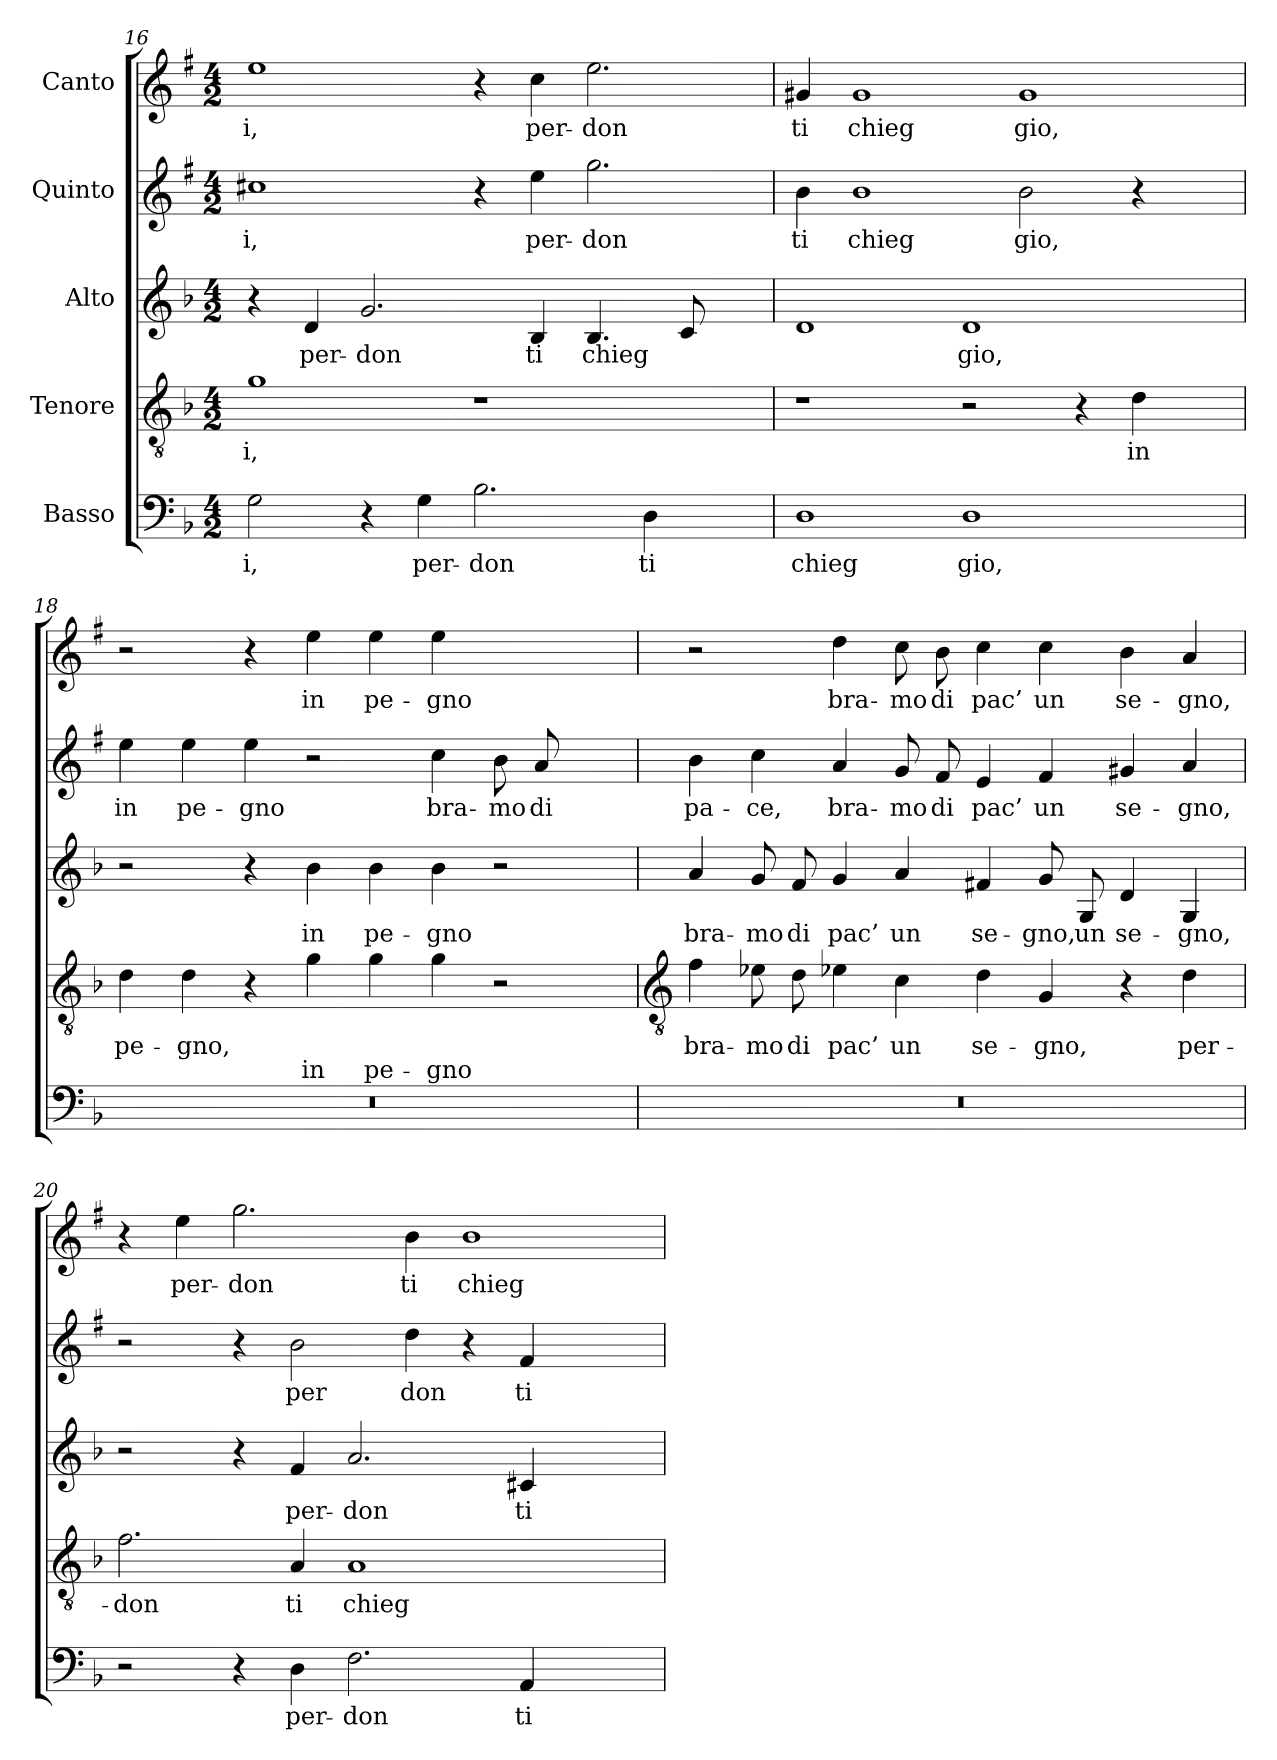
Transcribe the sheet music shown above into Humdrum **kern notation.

**kern	**text	**kern	**text	**text	**kern	**text	**kern	**text	**kern	**text
*part5	*part5	*part4	*part4	*part4	*part3	*part3	*part2	*part2	*part1	*part1
*staff5	*staff5	*staff4	*staff4	*staff4	*staff3	*staff3	*staff2	*staff2	*staff1	*staff1
*I"Basso	*	*I"Tenore	*	*	*I"Alto	*	*I"Quinto	*	*I"Canto	*
!!LO:LB:g=z
*clefF4	*	*clefGv2	*	*	*clefG2	*	*clefG2	*	*clefG2	*
*	*	*	*	*	*	*	*ITrd1c2	*	*ITrd1c2	*
*k[b-]	*	*k[b-]	*	*	*k[b-]	*	*k[b-]	*	*k[b-]	*
*F:	*	*F:	*	*	*F:	*	*F:	*	*F:	*
*M4/2	*	*M4/2	*	*	*M4/2	*	*M4/2	*	*M4/2	*
=16	=16	=16	=16	=16	=16	=16	=16	=16	=16	=16
!	!LO:LY:b	!	!LO:LY:b	!	!	!	!	!LO:LY:b	!	!LO:LY:b
2G	i,	1g	i,	.	4r	.	1bn	-i,	1dd	-i,
!	!	!	!	!	!	!LO:LY:b	!	!	!	!
.	.	.	.	.	4d	per-	.	.	.	.
!	!	!	!	!	!	!LO:LY:b	!	!	!	!
4r	.	.	.	.	2.g	-don	.	.	.	.
!	!LO:LY:b	!	!	!	!	!	!	!	!	!
4G	per-	.	.	.	.	.	.	.	.	.
!	!LO:LY:b	!	!	!	!	!	!	!	!	!
2.B-	-don	1r	.	.	.	.	4r	.	4r	.
!	!	!	!	!	!	!LO:LY:b	!	!LO:LY:b	!	!LO:LY:b
.	.	.	.	.	4B-	ti	4dd	per-	4b-	per-
!	!	!	!	!	!	!LO:LY:b	!	!LO:LY:b	!	!LO:LY:b
.	.	.	.	.	4.B-	chieg	2.ff	-don	2.dd	-don
!	!LO:LY:b	!	!	!	!	!	!	!	!	!
4D	ti	.	.	.	.	.	.	.	.	.
.	.	.	.	.	8c	.	.	.	.	.
4ryy	.	4ryy	.	.	4ryy	.	.	.	.	.
=17	=17	=17	=17	=17	=17	=17	=17	=17	=17	=17
!	!LO:LY:b	!	!	!	!	!	!	!LO:LY:b	!	!LO:LY:b
1D	chieg	1r	.	.	1d	.	4a	ti	4f#X	ti
!	!	!	!	!	!	!	!	!LO:LY:b	!	!LO:LY:b
.	.	.	.	.	.	.	1a	chieg	1f#	chieg
!	!LO:LY:b	!	!	!	!	!LO:LY:b	!	!	!	!
1D	gio,	2r	.	.	1d	gio,	.	.	.	.
!	!	!	!	!	!	!	!	!LO:LY:b	!	!LO:LY:b
.	.	.	.	.	.	.	2a	gio,	1f#	gio,
.	.	4r	.	.	.	.	.	.	.	.
!	!	!	!LO:LY:b	!	!	!	!	!	!	!
.	.	4d	in	.	.	.	4r	.	.	.
4ryy	.	4ryy	.	.	4ryy	.	4ryy	.	.	.
=18	=18	=18	=18	=18	=18	=18	=18	=18	=18	=18
!	!	!	!LO:LY:b	!	!	!	!	!LO:LY:b	!	!
0r	.	4d	pe-	.	2r	.	4dd	in	2r	.
!	!	!	!LO:LY:b	!	!	!	!	!LO:LY:b	!	!
.	.	4d	-gno,	.	.	.	4dd	pe-	.	.
!	!	!	!	!	!	!	!	!LO:LY:b	!	!
.	.	4r	.	.	4r	.	4dd	-gno	4r	.
!	!	!	!	!LO:LY:b	!	!LO:LY:b	!	!	!	!LO:LY:b
.	.	4g	.	in	4b-	in	2r	.	4dd	in
!	!	!	!	!LO:LY:b	!	!LO:LY:b	!	!	!	!LO:LY:b
.	.	4g	.	pe-	4b-	pe-	.	.	4dd	pe-
!	!	!	!	!LO:LY:b	!	!LO:LY:b	!	!LO:LY:b	!	!LO:LY:b
.	.	4g	.	-gno	4b-	-gno	4b-	bra-	4dd	-gno
!	!	!	!	!	!	!	!	!LO:LY:b	!	!
.	.	2r	.	.	2r	.	8a	-mo	2ryy	.
!	!	!	!	!	!	!	!	!LO:LY:b	!	!
.	.	.	.	.	.	.	8g	di	.	.
.	.	.	.	.	.	.	4ryy	.	.	.
!!LO:LB:g=z
=19	=19	=19	=19	=19	=19	=19	=19	=19	=19	=19
*	*	*clefGv2	*	*	*	*	*	*	*	*
!	!	!	!LO:LY:b	!	!	!LO:LY:b	!	!LO:LY:b	!	!
0r	.	4f	bra-	.	4a	bra-	4a	pa-	2r	.
!	!	!	!LO:LY:b	!	!	!LO:LY:b	!	!LO:LY:b	!	!
.	.	8e-X	-mo	.	8g	-mo	4b-	-ce,	.	.
!	!	!	!LO:LY:b	!	!	!LO:LY:b	!	!	!	!
.	.	8d	di	.	8f	di	.	.	.	.
!	!	!	!LO:LY:b	!	!	!LO:LY:b	!	!LO:LY:b	!	!LO:LY:b
.	.	4e-X	pac’	.	4g	pac’	4g	bra-	4cc	bra-
!	!	!	!LO:LY:b	!	!	!LO:LY:b	!	!LO:LY:b	!	!LO:LY:b
.	.	4c	un	.	4a	un	8f	-mo	8b-	-mo
!	!	!	!	!	!	!	!	!LO:LY:b	!	!LO:LY:b
.	.	.	.	.	.	.	8e	di	8a	di
!	!	!	!LO:LY:b	!	!	!LO:LY:b	!	!LO:LY:b	!	!LO:LY:b
.	.	4d	se-	.	4f#X	se-	4d	pac’	4b-	pac’
!	!	!	!LO:LY:b	!	!	!LO:LY:b	!	!LO:LY:b	!	!LO:LY:b
.	.	4G	-gno,	.	8g	-gno,	4e	un	4b-	un
!	!	!	!	!	!	!LO:LY:b	!	!	!	!
.	.	.	.	.	8G	un	.	.	.	.
!	!	!	!	!	!	!LO:LY:b	!	!LO:LY:b	!	!LO:LY:b
.	.	4r	.	.	4d	se-	4f#X	se-	4a	se-
!	!	!	!LO:LY:b	!	!	!LO:LY:b	!	!LO:LY:b	!	!LO:LY:b
.	.	4d	per-	.	4G	-gno,	4g	-gno,	4g	-gno,
=20	=20	=20	=20	=20	=20	=20	=20	=20	=20	=20
!	!	!	!LO:LY:b	!	!	!	!	!	!	!
2r	.	2.f	-don	.	2r	.	2r	.	4r	.
!	!	!	!	!	!	!	!	!	!	!LO:LY:b
.	.	.	.	.	.	.	.	.	4dd	per-
!	!	!	!	!	!	!	!	!	!	!LO:LY:b
4r	.	.	.	.	4r	.	4r	.	2.ff	-don
!	!LO:LY:b	!	!LO:LY:b	!	!	!LO:LY:b	!	!LO:LY:b	!	!
4D	per-	4A	ti	.	4f	per-	2a	per	.	.
!	!LO:LY:b	!	!LO:LY:b	!	!	!LO:LY:b	!	!	!	!
2.F	-don	1A	chieg	.	2.a	-don	.	.	.	.
!	!	!	!	!	!	!	!	!LO:LY:b	!	!LO:LY:b
.	.	.	.	.	.	.	4cc	don	4a	ti
!	!	!	!	!	!	!	!	!	!	!LO:LY:b
.	.	.	.	.	.	.	4r	.	1a	chieg
!	!LO:LY:b	!	!	!	!	!LO:LY:b	!	!LO:LY:b	!	!
4AA	ti	.	.	.	4c#X	ti	4e	ti	.	.
2ryy	.	2ryy	.	.	2ryy	.	2ryy	.	.	.
=	=	=	=	=	=	=	=	=	=	=
*-	*-	*-	*-	*-	*-	*-	*-	*-	*-	*-
